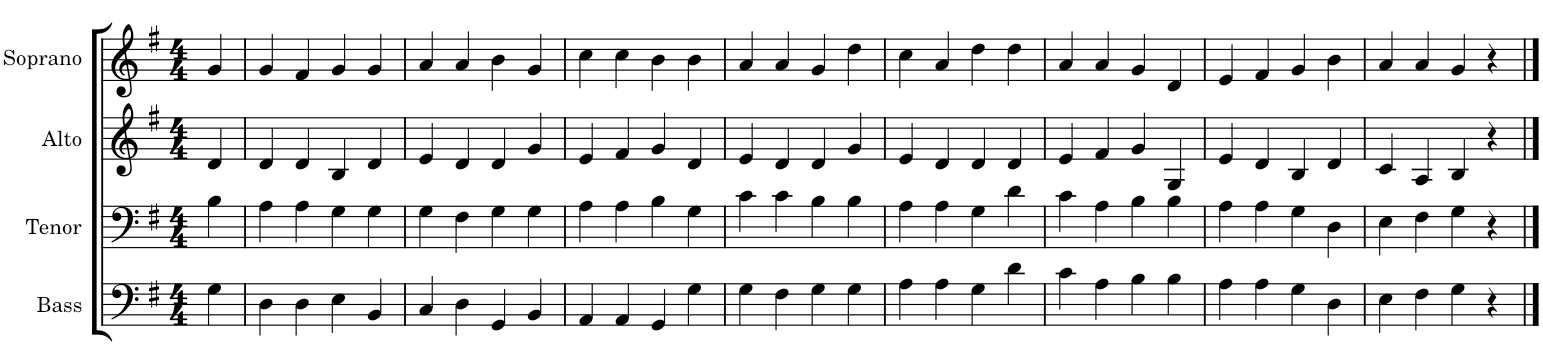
**kern	**kern	**kern	**kern
*part4	*part3	*part2	*part1
*staff4	*staff3	*staff2	*staff1
*I"Bass	*I"Tenor	*I"Alto	*I"Soprano
*I'B.	*I'T.	*I'A.	*I'S.
*clefF4	*clefF4	*clefG2	*clefG2
*k[f#]	*k[f#]	*k[f#]	*k[f#]
*M4/4	*M4/4	*M4/4	*M4/4
=	=	=	=
4G\	4B\	4d/	4g/
=1	=1	=1	=1
4D\	4A\	4d/	4g/
4D\	4A\	4d/	4f#/
4E\	4G\	4B/	4g/
4BB/	4G\	4d/	4g/
=2	=2	=2	=2
4C/	4G\	4e/	4a/
4D\	4F#\	4d/	4a/
4GG/	4G\	4d/	4b\
4BB/	4G\	4g/	4g/
=3	=3	=3	=3
4AA/	4A\	4e/	4cc\
4AA/	4A\	4f#/	4cc\
4GG/	4B\	4g/	4b\
4G\	4G\	4d/	4b\
=4	=4	=4	=4
4G\	4c\	4e/	4a/
4F#\	4c\	4d/	4a/
4G\	4B\	4d/	4g/
4G\	4B\	4g/	4dd\
=5	=5	=5	=5
4A\	4A\	4e/	4cc\
4A\	4A\	4d/	4a/
4G\	4G\	4d/	4dd\
4d\	4d\	4d/	4dd\
=6	=6	=6	=6
4c\	4c\	4e/	4a/
4A\	4A\	4f#/	4a/
4B\	4B\	4g/	4g/
4B\	4B\	4G/	4d/
=7	=7	=7	=7
4A\	4A\	4e/	4e/
4A\	4A\	4d/	4f#/
4G\	4G\	4B/	4g/
4D\	4D\	4d/	4b\
=8	=8	=8	=8
4E\	4E\	4c/	4a/
4F#\	4F#\	4A/	4a/
4G\	4G\	4B/	4g/
4r	4r	4r	4r
==	==	==	==
*-	*-	*-	*-
